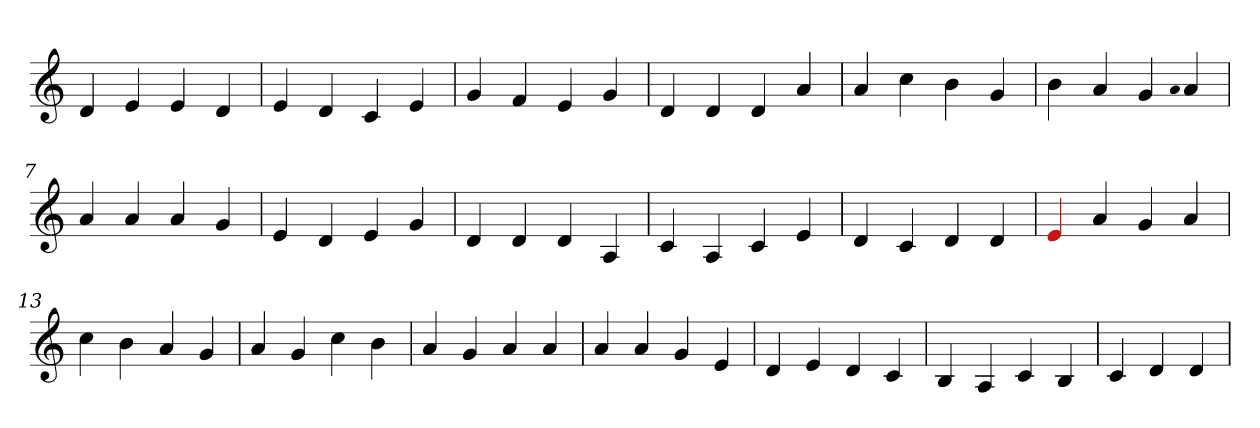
**kern
*part1
*staff1
*clefG2
=1
4d
4e
4e
4d
=2
4e
4d
4c
4e
=3
4g
4f
4e
4g
=4
4d
4d
4d
4a
=5
4a
4cc
4b
4g
=6
4b
4a
4g
qqa
4a
=7
4a
4a
4a
4g
=8
4e
4d
4e
4g
=9
4d
4d
4d
4A
=10
4c
4A
4c
4e
=11
4d
4c
4d
4d
=12
4Re
4a
4g
4a
=13
4cc
4b
4a
4g
=14
4a
4g
4cc
4b
=15
4a
4g
4a
4a
=16
4a
4a
4g
4e
=17
4d
4e
4d
4c
=18
4B
4A
4c
4B
=19
4c
4d
4d
=
*-
